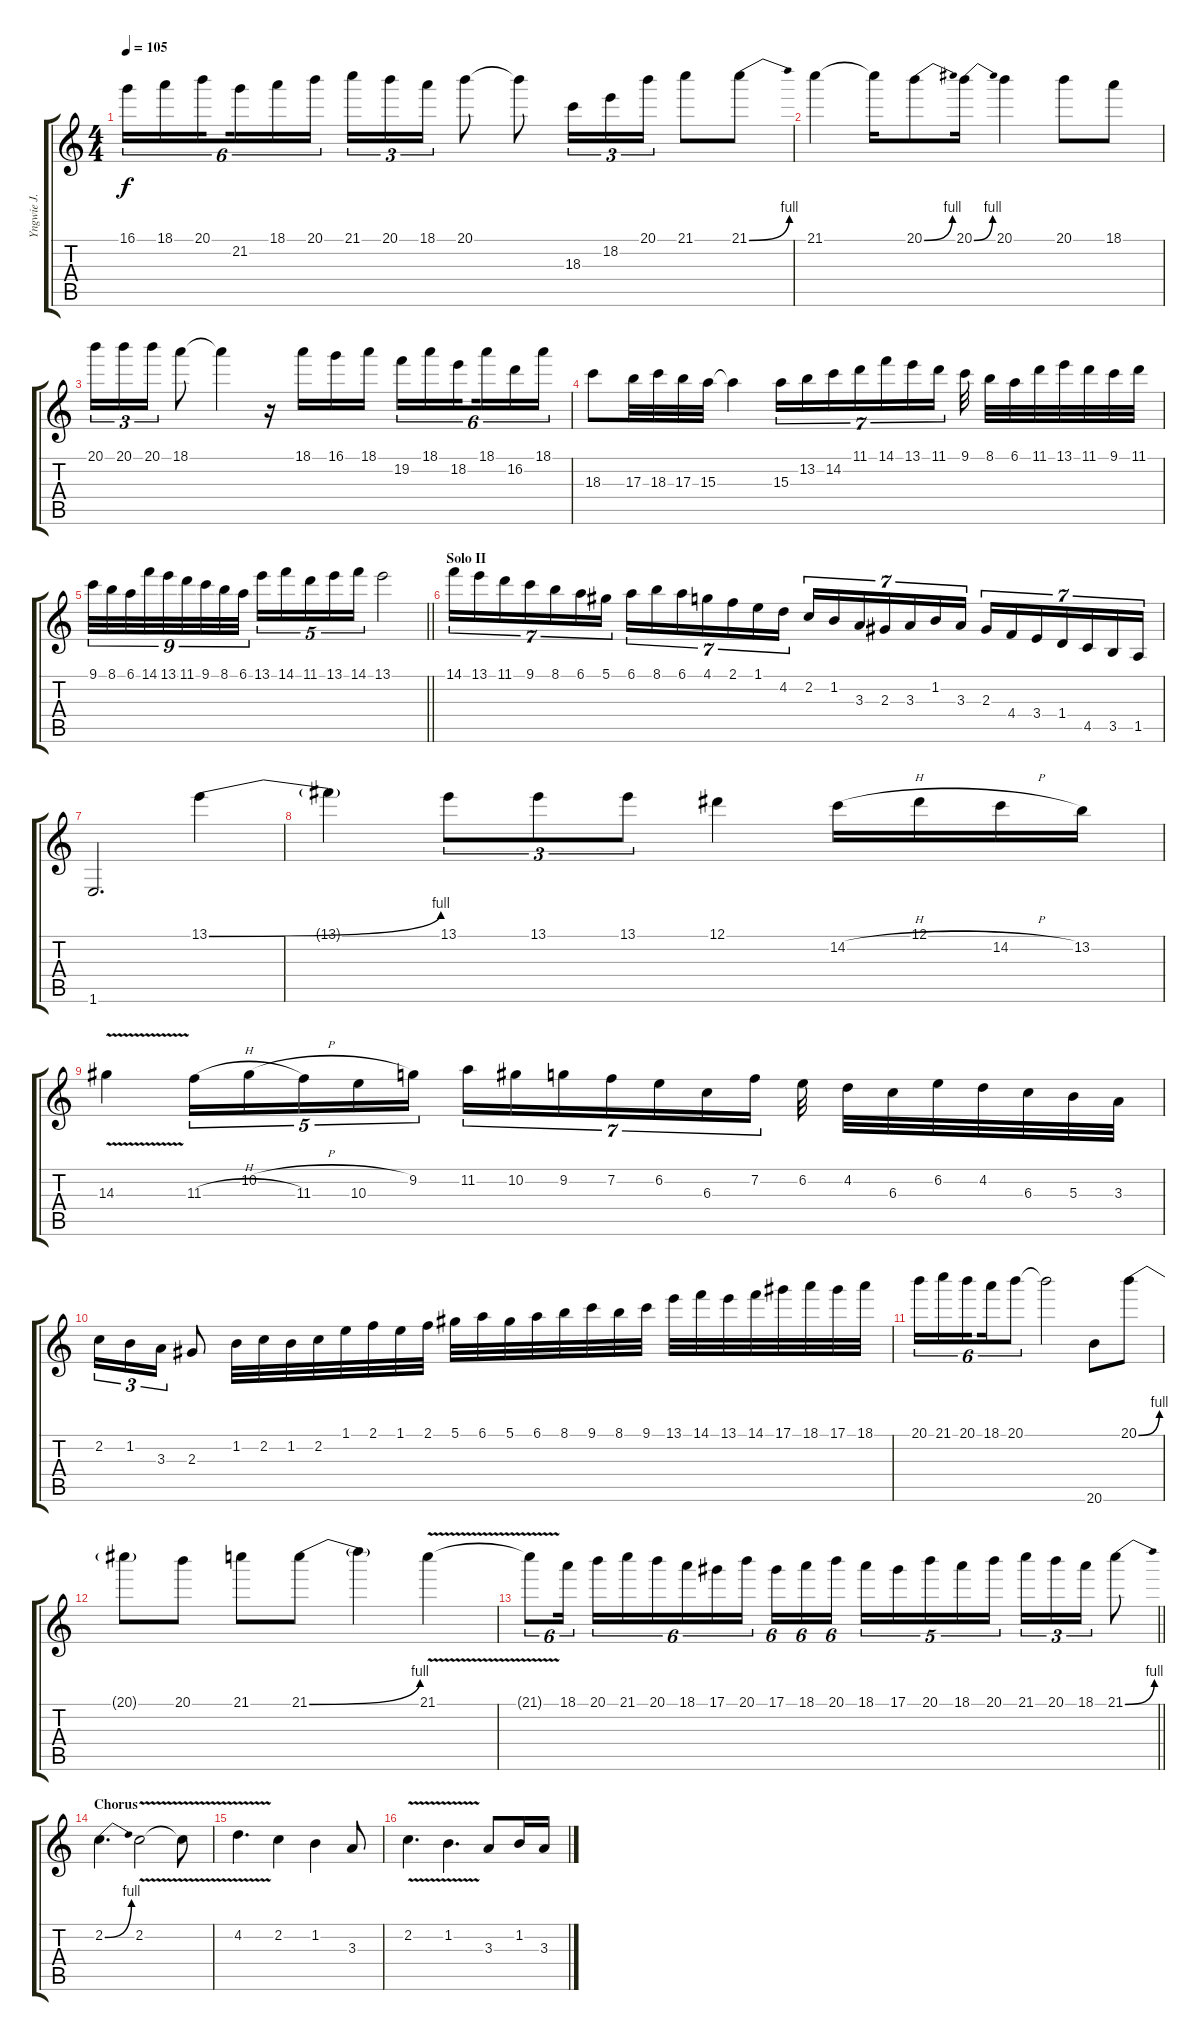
\track ("Yngwie J. Malmsteen" "Yngwie J. ") {instrument overdrivenguitar}
\staff {score tabs}
\tuning (Eb4 Bb3 Gb3 Db3 Ab2 Eb2) {hide}
\ts (4 4)
\tempo 105
\clef g2
\ks c
16.1.16{tu (6 4) dy f} 18.1.16{tu (6 4)} 20.1.16{tu (6 4) beam splitsecondary} 21.2.16{tu (6 4)} 18.1.16{tu (6 4)} 20.1.16{tu (6 4)} 21.1.16{tu (3 2)} 20.1.16{tu (3 2)} 18.1.16{tu (3 2)} 20.1.8 20.1{t}.8 18.3.16{tu (3 2)} 18.2.16{tu (3 2)} 20.1.16{tu (3 2)} 21.1.8 21.1{be (bend 0 0 60 4)}.8 |
21.1.4 21.1{t}.16 20.1{be (bend 0 0 60 4)}.8 20.1{be (bend 0 0 60 4)}.16 20.1.4 20.1.8 18.1.8 |
20.1.16{tu (3 2)} 20.1.16{tu (3 2)} 20.1.16{tu (3 2)} 18.1.8 18.1{t}.4 r.16 18.1.16 16.1.16 18.1.16 19.2.16{tu (6 4)} 18.1.16{tu (6 4)} 18.2.16{tu (6 4) beam splitsecondary} 18.1.16{tu (6 4)} 16.2.16{tu (6 4)} 18.1.16{tu (6 4)} |
18.3.8 17.3.32 18.3.32 17.3.32 15.3.32 15.3{t}.4 15.3.16{tu (7 4)} 13.2.16{tu (7 4)} 14.2.16{tu (7 4)} 11.1.16{tu (7 4)} 14.1.16{tu (7 4)} 13.1.16{tu (7 4)} 11.1.16{tu (7 4)} 9.1.32 8.1.32 6.1.32 11.1.32 13.1.32 11.1.32 9.1.32 11.1.32 |
\barLineRight lightlight
9.1.32{tu (9 8)} 8.1.32{tu (9 8)} 6.1.32{tu (9 8)} 14.1.32{tu (9 8)} 13.1.32{tu (9 8)} 11.1.32{tu (9 8)} 9.1.32{tu (9 8)} 8.1.32{tu (9 8)} 6.1.32{tu (9 8)} 13.1.16{tu (5 4)} 14.1.16{tu (5 4)} 11.1.16{tu (5 4)} 13.1.16{tu (5 4)} 14.1.16{tu (5 4)} 13.1.2 |
\section ("" "Solo II")
14.1.16{tu (7 4)} 13.1.16{tu (7 4)} 11.1.16{tu (7 4)} 9.1.16{tu (7 4)} 8.1.16{tu (7 4)} 6.1.16{tu (7 4)} 5.1.16{tu (7 4)} 6.1.16{tu (7 4)} 8.1.16{tu (7 4)} 6.1.16{tu (7 4)} 4.1.16{tu (7 4)} 2.1.16{tu (7 4)} 1.1.16{tu (7 4)} 4.2.16{tu (7 4)} 2.2.16{tu (7 4)} 1.2.16{tu (7 4)} 3.3.16{tu (7 4)} 2.3.16{tu (7 4)} 3.3.16{tu (7 4)} 1.2.16{tu (7 4)} 3.3.16{tu (7 4)} 2.3.16{tu (7 4)} 4.4.16{tu (7 4)} 3.4.16{tu (7 4)} 1.4.16{tu (7 4)} 4.5.16{tu (7 4)} 3.5.16{tu (7 4)} 1.5.16{tu (7 4)} |
1.6.2{d} 13.1{be (bend 0 0 60 4)}.4 |
13.1{t}.4 13.1.8{tu (3 2)} 13.1.8{tu (3 2)} 13.1.8{tu (3 2)} 12.1.4 14.2{h}.16 12.1.16 14.2{h}.16 13.2.16 |
14.3{v}.4 11.3{h}.16{tu (5 4)} 10.2{h}.16{tu (5 4)} 11.3.16{tu (5 4)} 10.3.16{tu (5 4)} 9.2.16{tu (5 4)} 11.2.16{tu (7 4)} 10.2.16{tu (7 4)} 9.2.16{tu (7 4)} 7.2.16{tu (7 4)} 6.2.16{tu (7 4)} 6.3.16{tu (7 4)} 7.2.16{tu (7 4)} 6.2.32 4.2.32 6.3.32 6.2.32 4.2.32 6.3.32 5.3.32 3.3.32 |
2.2.16{tu (3 2)} 1.2.16{tu (3 2)} 3.3.16{tu (3 2)} 2.3.8 1.2.32 2.2.32 1.2.32 2.2.32 1.1.32 2.1.32 1.1.32 2.1.32 5.1.32 6.1.32 5.1.32 6.1.32 8.1.32 9.1.32 8.1.32 9.1.32 13.1.32 14.1.32 13.1.32 14.1.32 17.1.32 18.1.32 17.1.32 18.1.32 |
20.1.16{tu (6 4)} 21.1.16{tu (6 4)} 20.1.16{tu (6 4) beam splitsecondary} 18.1.16{tu (6 4)} 20.1.8{tu (6 4)} 20.1{t}.2 20.6.8 20.1{be (bend 0 0 60 4)}.8 |
20.1{t}.8 20.1.8 21.1.8 21.1{be (bend 0 0 60 4)}.8 21.1{t}.4 21.1{v}.4 |
\barLineRight lightlight
21.1{t}.8{tu (6 4)} 18.1.16{tu (6 4) beam splitsecondary} 20.1.16{tu (6 4)} 21.1.16{tu (6 4)} 20.1.16{tu (6 4)} 18.1.16{tu (6 4)} 17.1.16{tu (6 4)} 20.1.16{tu (6 4) beam splitsecondary} 17.1.16{tu (6 4)} 18.1.16{tu (6 4)} 20.1.16{tu (6 4)} 18.1.16{tu (5 4)} 17.1.16{tu (5 4)} 20.1.16{tu (5 4)} 18.1.16{tu (5 4)} 20.1.16{tu (5 4)} 21.1.16{tu (3 2)} 20.1.16{tu (3 2)} 18.1.16{tu (3 2)} 21.1{be (bend 0 0 60 4)}.8 |
\section ("" "Chorus")
2.2{be (bend 0 0 60 4)}.4{d} 2.2{v}.2 2.2{t}.8 |
4.2{v}.4{d} 2.2.4 1.2.4 3.3.8 |
2.2{v}.4{d} 1.2{v}.4{d} 3.3.8 1.2.16 3.3.16
